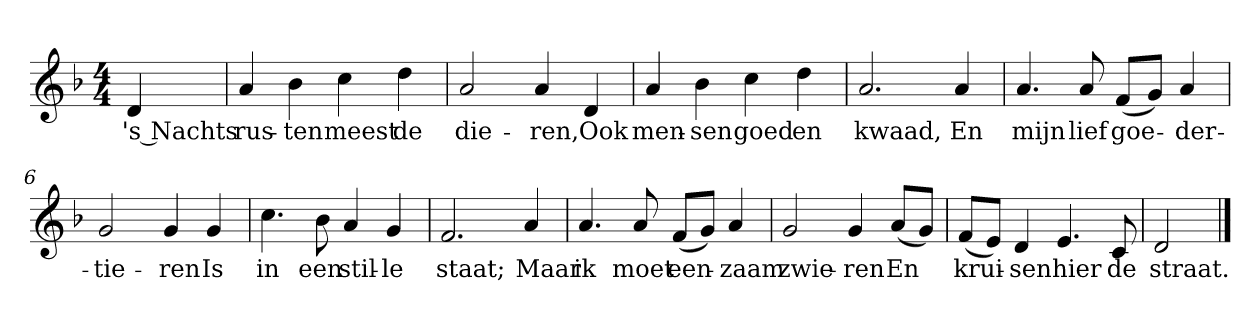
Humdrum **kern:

**kern	**text
*part1	*part1
*staff1	*staff1
*clefG2	*
*k[b-]	*
*d:	*
*M4/4	*
*MM120	*
=	=
4d	's Nachts
=1	=1
4a	rus-
4b-	-ten
4cc	meest
4dd	de
=2	=2
2a	die-
4a	-ren,
4d	Ook
=3	=3
4a	men-
4b-	-sen
4cc	goed
4dd	en
=4	=4
2.a	kwaad,
4a	En
=5	=5
4.a	mijn
8a	lief
(8f/L	goe-
8g/J)	.
4a	-der-
=6	=6
2g	-tie-
4g	-ren
4g	Is
=7	=7
4.cc	in
8b-	een
4a	stil-
4g	-le
=8	=8
2.f	staat;
4a	Maar
=9	=9
4.a	ik
8a	moet
(8f/L	een-
8g/J)	.
4a	-zaam
=10	=10
2g	zwie-
4g	-ren
(8a/L	En
8g/J)	.
=11	=11
(8f/L	krui-
8e/J)	.
4d	-sen
4.e	hier
8c	de
=12	=12
2d	straat.
==	==
*-	*-
